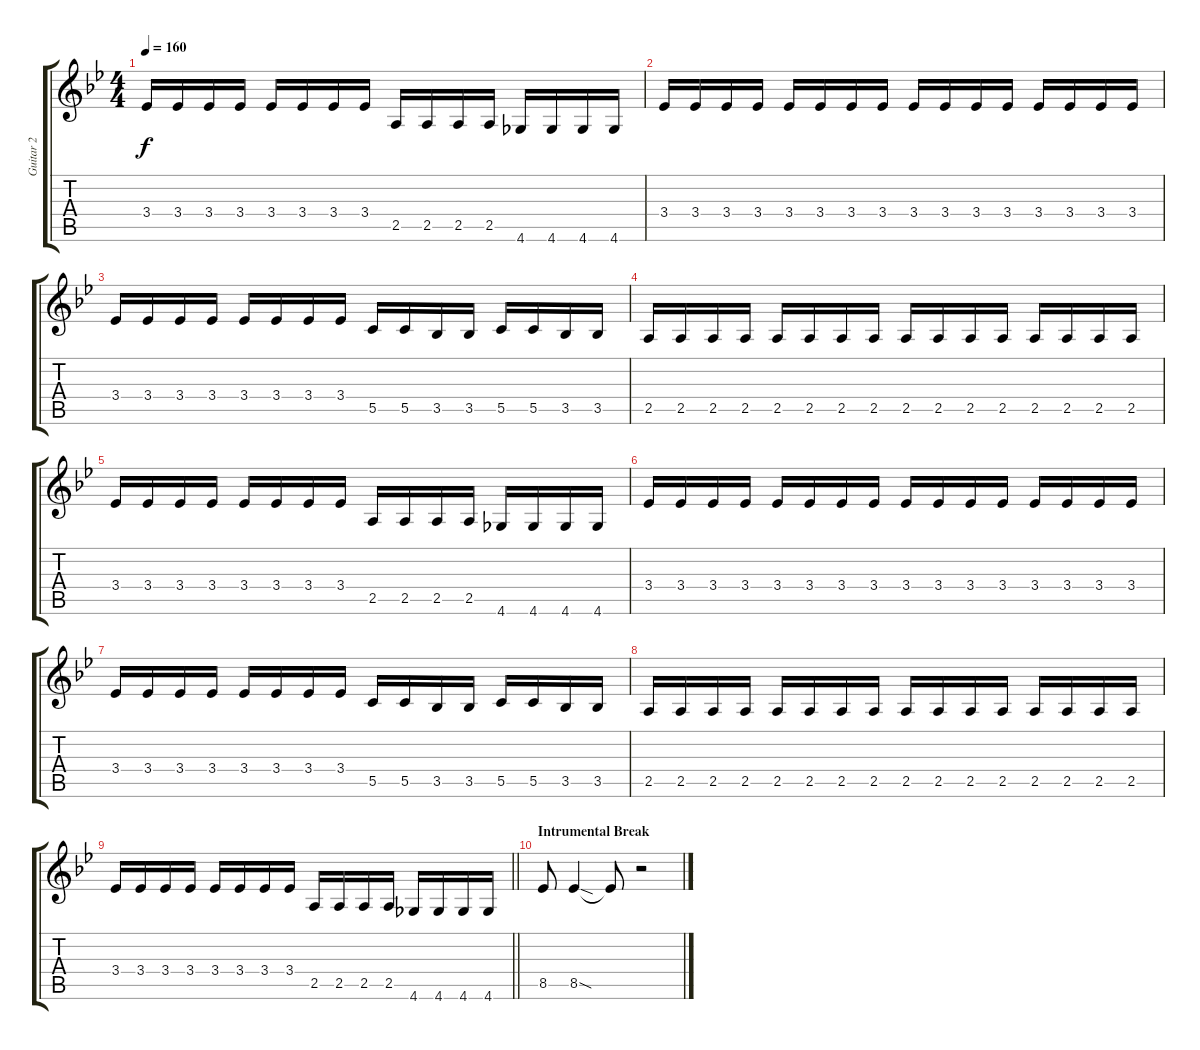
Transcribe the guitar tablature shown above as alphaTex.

\track ("Guitar 2" "Guitar 2") {instrument distortionguitar}
\staff {score tabs}
\tuning (D4 A3 F3 C3 G2 D2) {hide}
\ts (4 4)
\tempo 160
\clef g2
\ks bb
3.4.16{dy f} 3.4.16 3.4.16 3.4.16 3.4.16 3.4.16 3.4.16 3.4.16 2.5.16 2.5.16 2.5.16 2.5.16 4.6.16 4.6.16 4.6.16 4.6.16 |
3.4.16 3.4.16 3.4.16 3.4.16 3.4.16 3.4.16 3.4.16 3.4.16 3.4.16 3.4.16 3.4.16 3.4.16 3.4.16 3.4.16 3.4.16 3.4.16 |
3.4.16 3.4.16 3.4.16 3.4.16 3.4.16 3.4.16 3.4.16 3.4.16 5.5.16 5.5.16 3.5.16 3.5.16 5.5.16 5.5.16 3.5.16 3.5.16 |
2.5.16 2.5.16 2.5.16 2.5.16 2.5.16 2.5.16 2.5.16 2.5.16 2.5.16 2.5.16 2.5.16 2.5.16 2.5.16 2.5.16 2.5.16 2.5.16 |
3.4.16 3.4.16 3.4.16 3.4.16 3.4.16 3.4.16 3.4.16 3.4.16 2.5.16 2.5.16 2.5.16 2.5.16 4.6.16 4.6.16 4.6.16 4.6.16 |
3.4.16 3.4.16 3.4.16 3.4.16 3.4.16 3.4.16 3.4.16 3.4.16 3.4.16 3.4.16 3.4.16 3.4.16 3.4.16 3.4.16 3.4.16 3.4.16 |
3.4.16 3.4.16 3.4.16 3.4.16 3.4.16 3.4.16 3.4.16 3.4.16 5.5.16 5.5.16 3.5.16 3.5.16 5.5.16 5.5.16 3.5.16 3.5.16 |
2.5.16 2.5.16 2.5.16 2.5.16 2.5.16 2.5.16 2.5.16 2.5.16 2.5.16 2.5.16 2.5.16 2.5.16 2.5.16 2.5.16 2.5.16 2.5.16 |
\barLineRight lightlight
3.4.16 3.4.16 3.4.16 3.4.16 3.4.16 3.4.16 3.4.16 3.4.16 2.5.16 2.5.16 2.5.16 2.5.16 4.6.16 4.6.16 4.6.16 4.6.16 |
\section ("" "Intrumental Break")
8.5.8 8.5{sod}.4 8.5{t}.8 r.2
